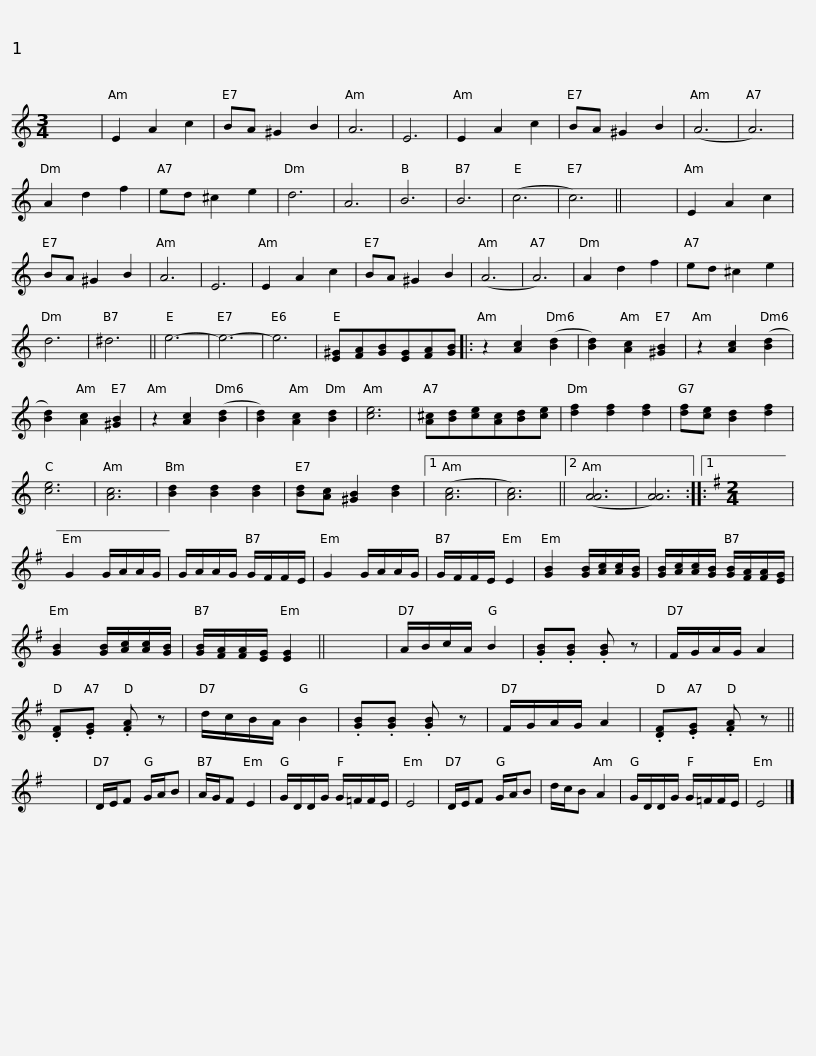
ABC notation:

X:1
L:1/8
M:3/4
I:linebreak $
K:C
V:1 treble
V:1
 x6 | E2 A2 c2 | BA ^G2 B2 | A6 | E6 | %5
 E2 A2 c2 | BA ^G2 B2 | (A6 | A6) | A2 d2 f2 | %10
 ed ^c2 e2 | d6 | A6 | B6 |$ B6 | %15
 (c6 | c6) || x6 | E2 A2 c2 | BA ^G2 B2 | %20
 A6 | E6 | E2 A2 c2 | BA ^G2 B2 | (A6 | %25
 A6) | A2 d2 f2 | ed ^c2 e2 |$ d6 | ^d6 || %30
 e6- | e6- | e6 | [E^G][FA][GB][EG][FA][GB] |: z2 [Ac]2 ([Bd]2 | %35
 [Bd]2) [Ac]2 [^GB]2 | z2 [Ac]2 ([Bd]2 | [Bd]2) [Ac]2 [^GB]2 | z2 [Ac]2 ([Bd]2 | [Bd]2) [Ac]2 [Bd]2 |$ %40
 [ce]6 | [A^c][Bd][ce][Ac][Bd][ce] | [df]2 [df]2 [df]2 | [df][ce] [Bd]2 [df]2 | [ce]6 | %45
 [Ac]6 | [Bd]2 [Bd]2 [Bd]2 | [Bd][Ac] [^GB]2 [Bd]2 |1 ([Ac]6 | [Ac]6) ||2 %50
 ([AA]6 | [AA]6) ::1$[K:Emin][M:2/4] x4 | G2 G/A/A/G/ | G/A/A/G/ G/F/F/E/ | %55
 G2 G/A/A/G/ | G/F/F/E/ E2 | [GB]2 [GB]/[Ac]/[Ac]/[GB]/ | [GB]/[Ac]/[Ac]/[GB]/ [GB]/[FA]/[FA]/[EG]/ | [GB]2 [GB]/[Ac]/[Ac]/[GB]/ |$ %60
 [GB]/[FA]/[FA]/[EG]/ [EG]2 || x4 | A/B/c/A/ B2 | .[GB].[GB] .[GB] z | F/G/A/G/ A2 | %65
 .[DF].[EG] .[FA] z | d/c/B/A/ B2 | .[GB].[GB] .[GB] z | F/G/A/G/ A2 |$ .[DF].[EG] .[FA] z || %70
 x4 | D/E/F G/A/B | A/G/F E2 | G/D/D/G/ G/=F/F/E/ | E4 | %75
 D/E/F G/A/B | d/c/B A2 |$ G/D/D/G/ G/=F/F/E/ | E4 |] %79
